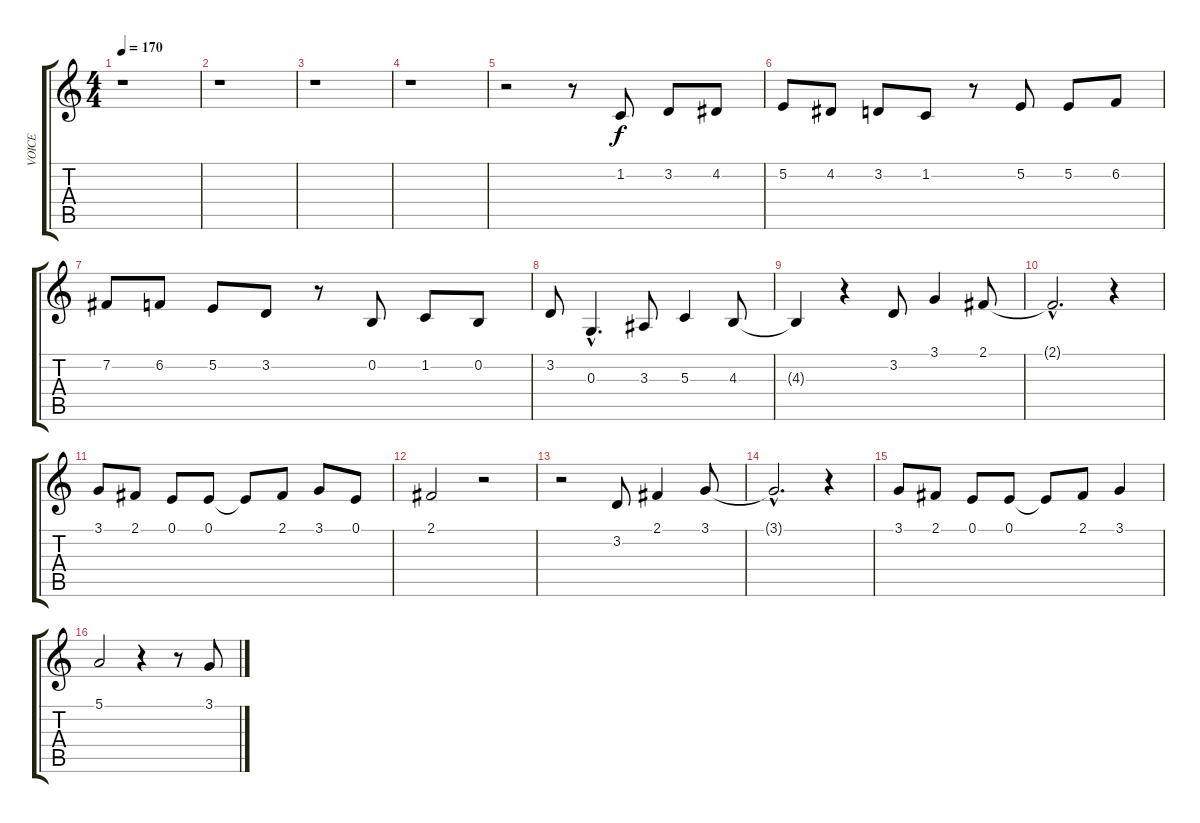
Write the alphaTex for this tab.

\track ("VOICE" "VOICE") {instrument lead2sawtooth}
\staff {score tabs}
\tuning (E4 B3 G3 D3 A2 E2) {hide}
\ts (4 4)
\tempo 170
\clef g2
\ks c
r.1{dy f} |
r.1 |
r.1 |
r.1 |
r.2 r.8 1.2.8 3.2.8 4.2.8 |
5.2.8 4.2.8 3.2.8 1.2.8 r.8 5.2.8 5.2.8 6.2.8 |
7.2.8 6.2.8 5.2.8 3.2.8 r.8 0.2.8 1.2.8 0.2.8 |
3.2.8 0.3{hac}.4{d} 3.3.8 5.3.4 4.3.8 |
4.3{t}.4 r.4 3.2.8 3.1.4 2.1.8 |
2.1{hac t}.2{d} r.4 |
3.1.8 2.1.8 0.1.8 0.1.8 0.1{t}.8 2.1.8 3.1.8 0.1.8 |
2.1.2 r.2 |
r.2 3.2.8 2.1.4 3.1.8 |
3.1{hac t}.2{d} r.4 |
3.1.8 2.1.8 0.1.8 0.1.8 0.1{t}.8 2.1.8 3.1.4 |
5.1.2 r.4 r.8 3.1{ss}.8
